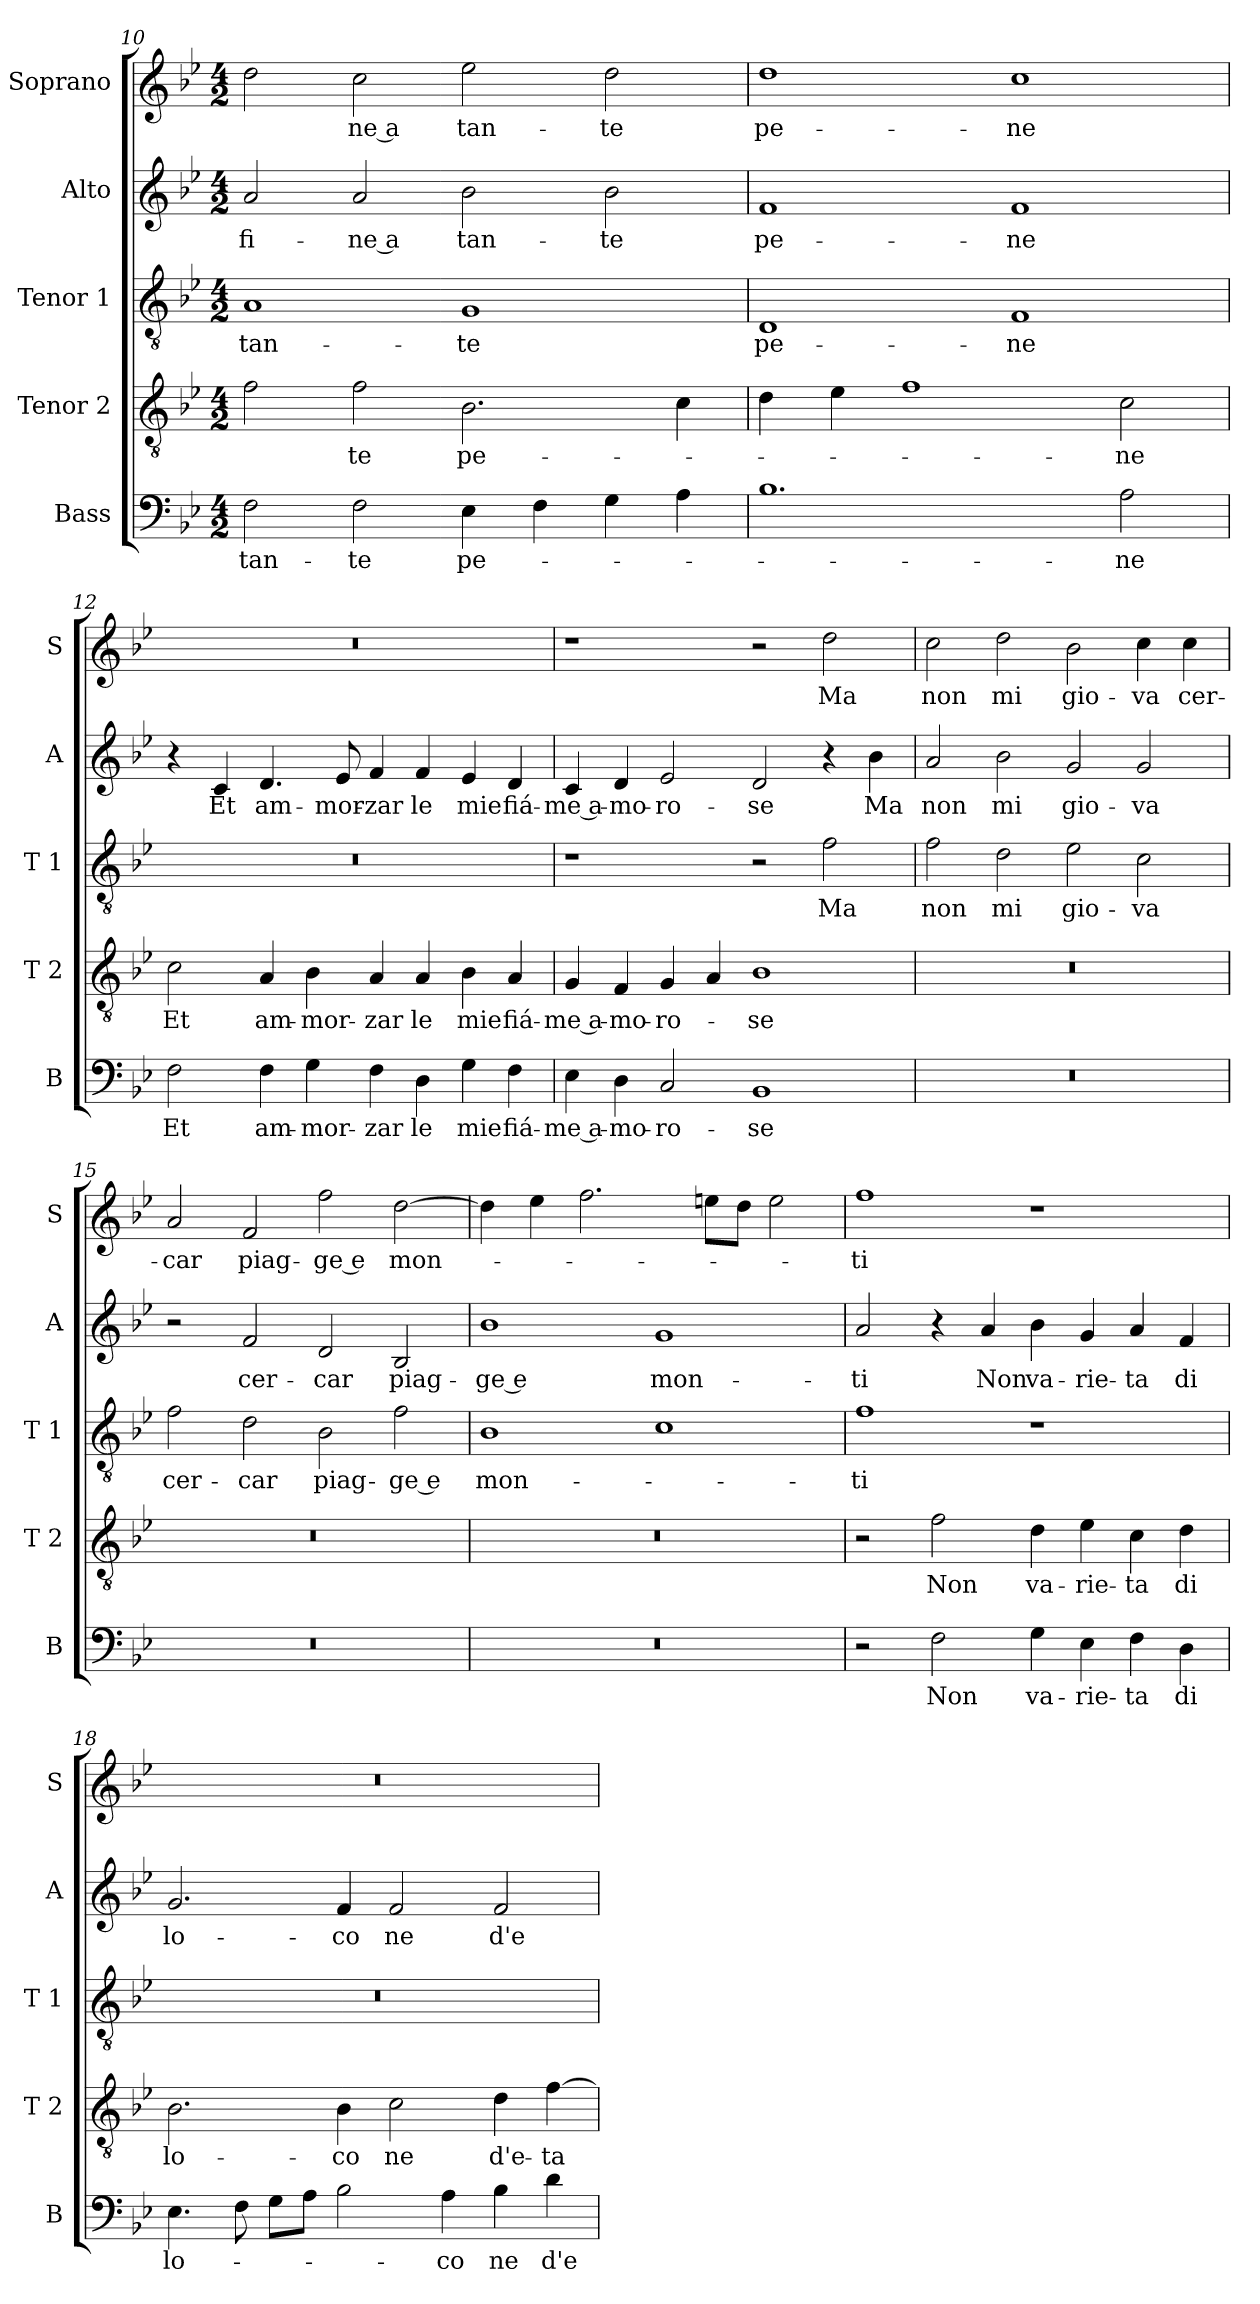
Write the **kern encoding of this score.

**kern	**text	**kern	**text	**kern	**text	**kern	**text	**kern	**text
*part5	*part5	*part4	*part4	*part3	*part3	*part2	*part2	*part1	*part1
*staff5	*staff5	*staff4	*staff4	*staff3	*staff3	*staff2	*staff2	*staff1	*staff1
*I"Bass	*	*I"Tenor 2	*	*I"Tenor 1	*	*I"Alto	*	*I"Soprano	*
*I'B	*	*I'T 2	*	*I'T 1	*	*I'A	*	*I'S	*
*clefF4	*	*clefGv2	*	*clefGv2	*	*clefG2	*	*clefG2	*
*k[b-e-]	*	*k[b-e-]	*	*k[b-e-]	*	*k[b-e-]	*	*k[b-e-]	*
*B-:	*	*B-:	*	*B-:	*	*B-:	*	*B-:	*
*M4/2	*	*M4/2	*	*M4/2	*	*M4/2	*	*M4/2	*
=10	=10	=10	=10	=10	=10	=10	=10	=10	=10
!	!LO:LY:b	!	!	!	!LO:LY:b	!	!LO:LY:b	!	!
2F\	tan-	2f\	.	1A	tan-	2a/	fi-	2dd\	.
!	!LO:LY:b	!	!LO:LY:b	!	!	!	!LO:LY:b	!	!LO:LY:b
2F\	-te	2f\	-te	.	.	2a/	-ne a	2cc\	-ne a
!	!LO:LY:b	!	!LO:LY:b	!	!LO:LY:b	!	!LO:LY:b	!	!LO:LY:b
4E-\	pe-	2.B-\	pe-	1G	-te	2b-\	tan-	2ee-\	tan-
4F\	.	.	.	.	.	.	.	.	.
!	!	!	!	!	!	!	!LO:LY:b	!	!LO:LY:b
4G\	.	.	.	.	.	2b-\	-te	2dd\	-te
4A\	.	4c\	.	.	.	.	.	.	.
=11	=11	=11	=11	=11	=11	=11	=11	=11	=11
!	!	!	!	!	!LO:LY:b	!	!LO:LY:b	!	!LO:LY:b
1.B-	.	4d\	.	1D	pe-	1f	pe-	1dd	pe-
.	.	4e-\	.	.	.	.	.	.	.
.	.	1f	.	.	.	.	.	.	.
!	!	!	!	!	!LO:LY:b	!	!LO:LY:b	!	!LO:LY:b
.	.	.	.	1F	-ne	1f	-ne	1cc	-ne
!	!LO:LY:b	!	!LO:LY:b	!	!	!	!	!	!
2A\	-ne	2c\	-ne	.	.	.	.	.	.
!!LO:LB:g=z
=12	=12	=12	=12	=12	=12	=12	=12	=12	=12
!	!LO:LY:b	!	!LO:LY:b	!	!	!	!	!	!
2F\	Et	2c\	Et	0r	.	4r	.	0r	.
!	!	!	!	!	!	!	!LO:LY:b	!	!
.	.	.	.	.	.	4c/	Et	.	.
!	!LO:LY:b	!	!LO:LY:b	!	!	!	!LO:LY:b	!	!
4F\	am-	4A/	am-	.	.	4.d/	am-	.	.
!	!LO:LY:b	!	!LO:LY:b	!	!	!	!	!	!
4G\	-mor-	4B-\	-mor-	.	.	.	.	.	.
!	!	!	!	!	!	!	!LO:LY:b	!	!
.	.	.	.	.	.	8e-/	-mor-	.	.
!	!LO:LY:b	!	!LO:LY:b	!	!	!	!LO:LY:b	!	!
4F\	-zar	4A/	-zar	.	.	4f/	-zar	.	.
!	!LO:LY:b	!	!LO:LY:b	!	!	!	!LO:LY:b	!	!
4D\	le	4A/	le	.	.	4f/	le	.	.
!	!LO:LY:b	!	!LO:LY:b	!	!	!	!LO:LY:b	!	!
4G\	mie	4B-\	mie	.	.	4e-/	mie	.	.
!	!LO:LY:b	!	!LO:LY:b	!	!	!	!LO:LY:b	!	!
4F\	fiá-	4A/	fiá-	.	.	4d/	fiá-	.	.
=13	=13	=13	=13	=13	=13	=13	=13	=13	=13
!	!LO:LY:b	!	!LO:LY:b	!	!	!	!LO:LY:b	!	!
4E-\	-me a-	4G/	-me a-	1r	.	4c/	-me a-	1r	.
!	!LO:LY:b	!	!LO:LY:b	!	!	!	!LO:LY:b	!	!
4D\	-mo-	4F/	-mo-	.	.	4d/	-mo-	.	.
!	!LO:LY:b	!	!LO:LY:b	!	!	!	!LO:LY:b	!	!
2C/	-ro-	4G/	-ro-	.	.	2e-/	-ro-	.	.
.	.	4A/	.	.	.	.	.	.	.
!	!LO:LY:b	!	!LO:LY:b	!	!	!	!LO:LY:b	!	!
1BB-	-se	1B-	-se	2r	.	2d/	-se	2r	.
!	!	!	!	!	!LO:LY:b	!	!	!	!LO:LY:b
.	.	.	.	2f\	Ma	4r	.	2dd\	Ma
!	!	!	!	!	!	!	!LO:LY:b	!	!
.	.	.	.	.	.	4b-\	Ma	.	.
=14	=14	=14	=14	=14	=14	=14	=14	=14	=14
!	!	!	!	!	!LO:LY:b	!	!LO:LY:b	!	!LO:LY:b
0r	.	0r	.	2f\	non	2a/	non	2cc\	non
!	!	!	!	!	!LO:LY:b	!	!LO:LY:b	!	!LO:LY:b
.	.	.	.	2d\	mi	2b-\	mi	2dd\	mi
!	!	!	!	!	!LO:LY:b	!	!LO:LY:b	!	!LO:LY:b
.	.	.	.	2e-\	gio-	2g/	gio-	2b-\	gio-
!	!	!	!	!	!LO:LY:b	!	!LO:LY:b	!	!LO:LY:b
.	.	.	.	2c\	-va	2g/	-va	4cc\	-va
!	!	!	!	!	!	!	!	!	!LO:LY:b
.	.	.	.	.	.	.	.	4cc\	cer-
!!LO:LB:g=z
=15	=15	=15	=15	=15	=15	=15	=15	=15	=15
!	!	!	!	!	!LO:LY:b	!	!	!	!LO:LY:b
0r	.	0r	.	2f\	cer-	2r	.	2a/	-car
!	!	!	!	!	!LO:LY:b	!	!LO:LY:b	!	!LO:LY:b
.	.	.	.	2d\	-car	2f/	cer-	2f/	piag-
!	!	!	!	!	!LO:LY:b	!	!LO:LY:b	!	!LO:LY:b
.	.	.	.	2B-\	piag-	2d/	-car	2ff\	-ge e
!	!	!	!	!	!LO:LY:b	!	!LO:LY:b	!	!LO:LY:b
.	.	.	.	2f\	-ge e	2B-/	piag-	[2dd\	mon-
=16	=16	=16	=16	=16	=16	=16	=16	=16	=16
!	!	!	!	!	!LO:LY:b	!	!LO:LY:b	!	!
0r	.	0r	.	1B-	mon-	1b-	-ge e	4dd\]	.
.	.	.	.	.	.	.	.	4ee-\	.
.	.	.	.	.	.	.	.	2.ff\	.
!	!	!	!	!	!	!	!LO:LY:b	!	!
.	.	.	.	1c	.	1g	mon-	.	.
.	.	.	.	.	.	.	.	8een\L	.
.	.	.	.	.	.	.	.	8dd\J	.
.	.	.	.	.	.	.	.	2ee\	.
=17	=17	=17	=17	=17	=17	=17	=17	=17	=17
!	!	!	!	!	!LO:LY:b	!	!LO:LY:b	!	!LO:LY:b
2r	.	2r	.	1f	-ti	2a/	-ti	1ff	-ti
!	!LO:LY:b	!	!LO:LY:b	!	!	!	!	!	!
2F\	Non	2f\	Non	.	.	4r	.	.	.
!	!	!	!	!	!	!	!LO:LY:b	!	!
.	.	.	.	.	.	4a/	Non	.	.
!	!LO:LY:b	!	!LO:LY:b	!	!	!	!LO:LY:b	!	!
4G\	va-	4d\	va-	1r	.	4b-\	va-	1r	.
!	!LO:LY:b	!	!LO:LY:b	!	!	!	!LO:LY:b	!	!
4E-\	-rie-	4e-\	-rie-	.	.	4g/	-rie-	.	.
!	!LO:LY:b	!	!LO:LY:b	!	!	!	!LO:LY:b	!	!
4F\	-ta	4c\	-ta	.	.	4a/	-ta	.	.
!	!LO:LY:b	!	!LO:LY:b	!	!	!	!LO:LY:b	!	!
4D\	di	4d\	di	.	.	4f/	di	.	.
=18	=18	=18	=18	=18	=18	=18	=18	=18	=18
!	!LO:LY:b	!	!LO:LY:b	!	!	!	!LO:LY:b	!	!
4.E-\	lo-	2.B-\	lo-	0r	.	2.g/	lo-	0r	.
8F\	.	.	.	.	.	.	.	.	.
8G\L	.	.	.	.	.	.	.	.	.
8A\J	.	.	.	.	.	.	.	.	.
!	!	!	!LO:LY:b	!	!	!	!LO:LY:b	!	!
2B-\	.	4B-\	-co	.	.	4f/	-co	.	.
!	!	!	!LO:LY:b	!	!	!	!LO:LY:b	!	!
.	.	2c\	ne	.	.	2f/	ne	.	.
!	!LO:LY:b	!	!	!	!	!	!	!	!
4A\	-co	.	.	.	.	.	.	.	.
!	!LO:LY:b	!	!LO:LY:b	!	!	!	!LO:LY:b	!	!
4B-\	ne	4d\	d'e-	.	.	2f/	d'e-	.	.
!	!LO:LY:b	!	!LO:LY:b	!	!	!	!	!	!
4d\	d'e-	[4f\	-ta-	.	.	.	.	.	.
=	=	=	=	=	=	=	=	=	=
*-	*-	*-	*-	*-	*-	*-	*-	*-	*-
